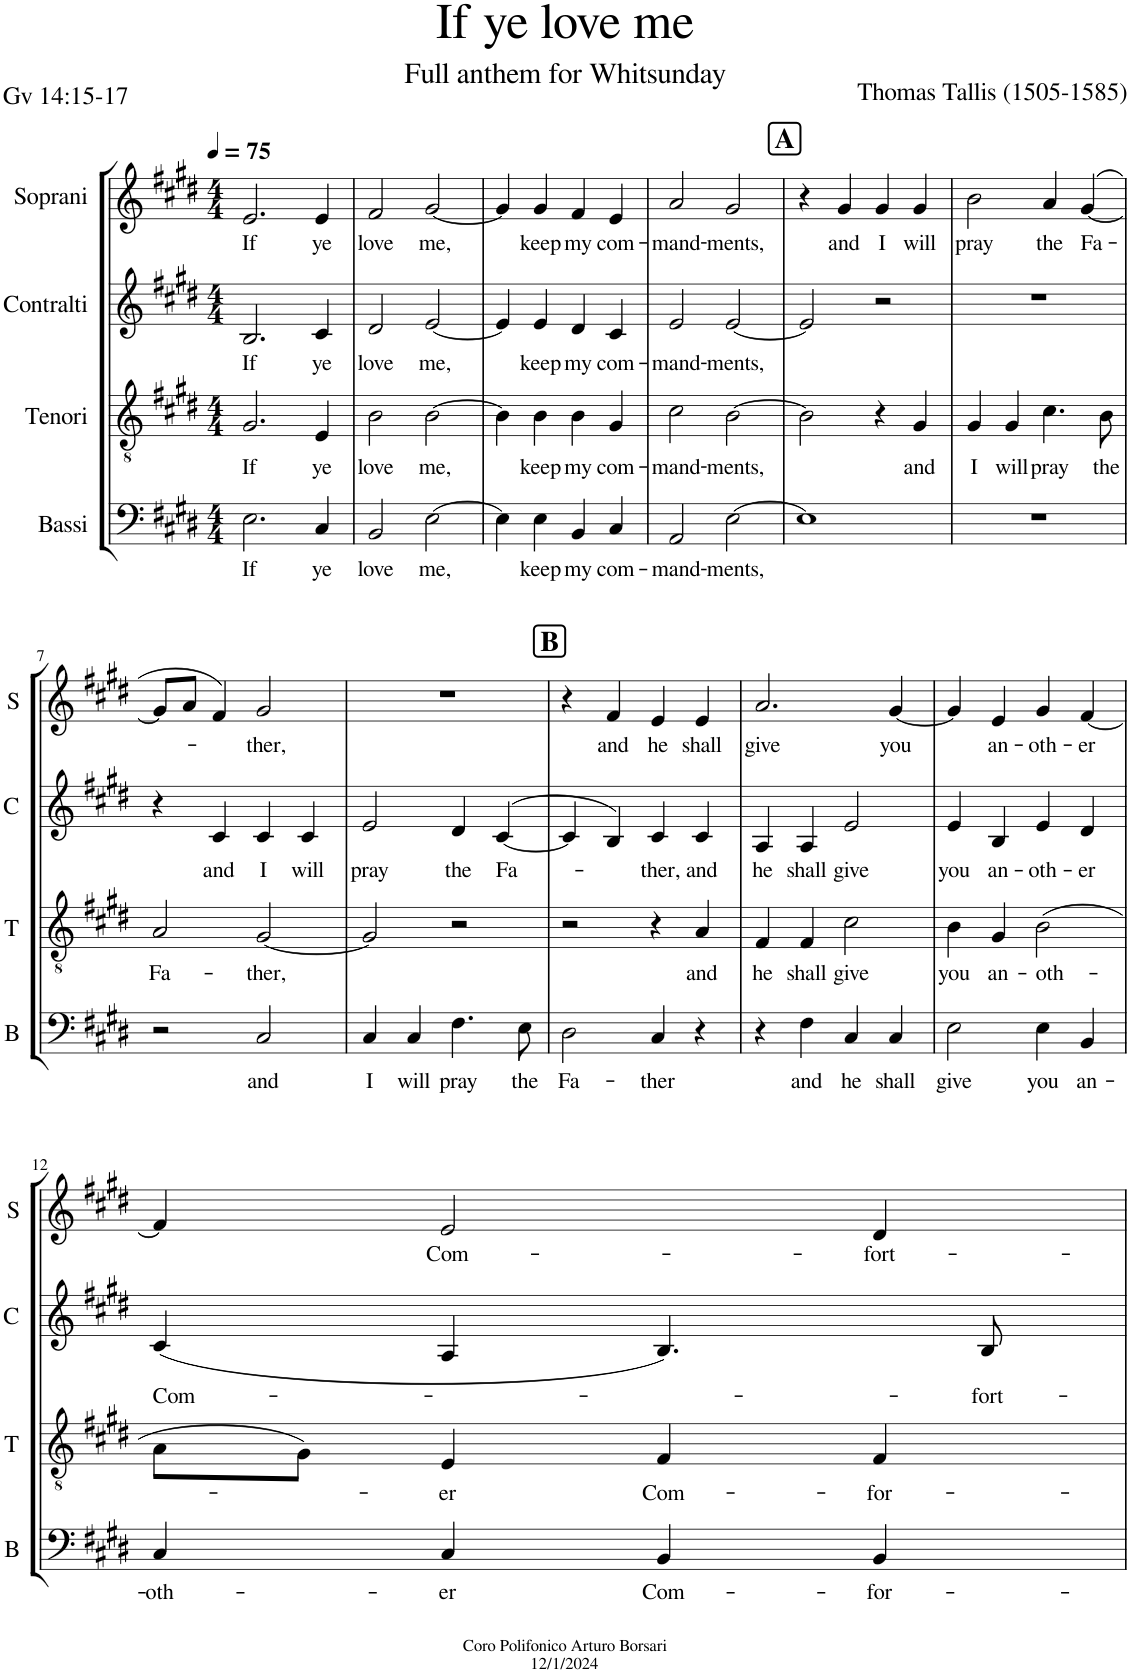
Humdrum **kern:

**kern	**text	**kern	**text	**kern	**text	**kern	**text
*part4	*part4	*part3	*part3	*part2	*part2	*part1	*part1
*staff4	*staff4	*staff3	*staff3	*staff2	*staff2	*staff1	*staff1
*I"Bassi	*	*I"Tenori	*	*I"Contralti	*	*I"Soprani	*
*I'B	*	*I'T	*	*I'C	*	*I'S	*
*clefF4	*	*clefGv2	*	*clefG2	*	*clefG2	*
*k[f#c#g#d#]	*	*k[f#c#g#d#]	*	*k[f#c#g#d#]	*	*k[f#c#g#d#]	*
*M4/4	*	*M4/4	*	*M4/4	*	*M4/4	*
*MM75	*	*MM75	*	*MM75	*	*MM75	*
=1	=1	=1	=1	=1	=1	=1	=1
!	!LO:LY:b	!	!LO:LY:b	!	!LO:LY:b	!	!LO:LY:b
2.E\	If	2.G#/	If	2.B/	If	2.e/	If
!	!LO:LY:b	!	!LO:LY:b	!	!LO:LY:b	!	!LO:LY:b
4C#/	ye	4E/	ye	4c#/	ye	4e/	ye
=2	=2	=2	=2	=2	=2	=2	=2
!	!LO:LY:b	!	!LO:LY:b	!	!LO:LY:b	!	!LO:LY:b
2BB/	love	2B\	love	2d#/	love	2f#/	love
!	!LO:LY:b	!	!LO:LY:b	!	!LO:LY:b	!	!LO:LY:b
[2E\	me,	[2B\	me,	[2e/	me,	[2g#/	me,
=3	=3	=3	=3	=3	=3	=3	=3
4E\]	.	4B\]	.	4e/]	.	4g#/]	.
!	!LO:LY:b	!	!LO:LY:b	!	!LO:LY:b	!	!LO:LY:b
4E\	keep	4B\	keep	4e/	keep	4g#/	keep
!	!LO:LY:b	!	!LO:LY:b	!	!LO:LY:b	!	!LO:LY:b
4BB/	my	4B\	my	4d#/	my	4f#/	my
!	!LO:LY:b	!	!LO:LY:b	!	!LO:LY:b	!	!LO:LY:b
4C#/	com-	4G#/	com-	4c#/	com-	4e/	com-
=4	=4	=4	=4	=4	=4	=4	=4
!	!LO:LY:b	!	!LO:LY:b	!	!LO:LY:b	!	!LO:LY:b
2AA/	-mand-	2c#\	-mand-	2e/	-mand-	2a/	-mand-
!	!LO:LY:b	!	!LO:LY:b	!	!LO:LY:b	!	!LO:LY:b
[2E\	-ments,	[2B\	-ments,	[2e/	-ments,	2g#/	-ments,
!!LO:REH:place=s1:a:B:cj:fs=14:t=A
=5	=5	=5	=5	=5	=5	=5	=5
1E]	.	2B\]	.	2e/]	.	4r	.
!	!	!	!	!	!	!	!LO:LY:b
.	.	.	.	.	.	4g#/	and
!	!	!	!	!	!	!	!LO:LY:b
.	.	4r	.	2r	.	4g#/	I
!	!	!	!LO:LY:b	!	!	!	!LO:LY:b
.	.	4G#/	and	.	.	4g#/	will
=6	=6	=6	=6	=6	=6	=6	=6
!	!	!	!LO:LY:b	!	!	!	!LO:LY:b
1r	.	4G#/	I	1r	.	2b\	pray
!	!	!	!LO:LY:b	!	!	!	!
.	.	4G#/	will	.	.	.	.
!	!	!	!LO:LY:b	!	!	!	!LO:LY:b
.	.	4.c#\	pray	.	.	4a/	the
!	!	!	!	!	!	!	!LO:LY:b
.	.	.	.	.	.	(>[4g#/	Fa-
!	!	!	!LO:LY:b	!	!	!	!
.	.	8B\	the	.	.	.	.
!!LO:LB:g=z
=7	=7	=7	=7	=7	=7	=7	=7
!	!	!	!LO:LY:b	!	!	!	!
2r	.	2A/	Fa-	4r	.	8g#/L]	.
.	.	.	.	.	.	8a/J	.
!	!	!	!	!	!LO:LY:b	!	!
.	.	.	.	4c#/	and	4f#/)	.
!	!LO:LY:b	!	!LO:LY:b	!	!LO:LY:b	!	!LO:LY:b
2C#/	and	[2G#/	-ther,	4c#/	I	2g#/	-ther,
!	!	!	!	!	!LO:LY:b	!	!
.	.	.	.	4c#/	will	.	.
=8	=8	=8	=8	=8	=8	=8	=8
!	!LO:LY:b	!	!	!	!LO:LY:b	!	!
4C#/	I	2G#/]	.	2e/	pray	1r	.
!	!LO:LY:b	!	!	!	!	!	!
4C#/	will	.	.	.	.	.	.
!	!LO:LY:b	!	!	!	!LO:LY:b	!	!
4.F#\	pray	2r	.	4d#/	the	.	.
!	!	!	!	!	!LO:LY:b	!	!
.	.	.	.	(>[4c#/	Fa-	.	.
!	!LO:LY:b	!	!	!	!	!	!
8E\	the	.	.	.	.	.	.
!!LO:REH:place=s1:a:B:cj:fs=14:t=B
=9	=9	=9	=9	=9	=9	=9	=9
!	!LO:LY:b	!	!	!	!	!	!
2D#\	Fa-	2r	.	4c#/]	.	4r	.
!	!	!	!	!	!	!	!LO:LY:b
.	.	.	.	4B/)	.	4f#/	and
!	!LO:LY:b	!	!	!	!LO:LY:b	!	!LO:LY:b
4C#/	-ther	4r	.	4c#/	-ther,	4e/	he
!	!	!	!LO:LY:b	!	!LO:LY:b	!	!LO:LY:b
4r	.	4A/	and	4c#/	and	4e/	shall
=10	=10	=10	=10	=10	=10	=10	=10
!	!	!	!LO:LY:b	!	!LO:LY:b	!	!LO:LY:b
4r	.	4F#/	he	4A/	he	2.a/	give
!	!LO:LY:b	!	!LO:LY:b	!	!LO:LY:b	!	!
4F#\	and	4F#/	shall	4A/	shall	.	.
!	!LO:LY:b	!	!LO:LY:b	!	!LO:LY:b	!	!
4C#/	he	2c#\	give	2e/	give	.	.
!	!LO:LY:b	!	!	!	!	!	!LO:LY:b
4C#/	shall	.	.	.	.	[4g#/	you
=11	=11	=11	=11	=11	=11	=11	=11
!	!LO:LY:b	!	!LO:LY:b	!	!LO:LY:b	!	!
2E\	give	4B\	you	4e/	you	4g#/]	.
!	!	!	!LO:LY:b	!	!LO:LY:b	!	!LO:LY:b
.	.	4G#/	an-	4B/	an-	4e/	an-
!	!LO:LY:b	!	!LO:LY:b	!	!LO:LY:b	!	!LO:LY:b
4E\	you	(2B\	-oth-	4e/	-oth-	4g#/	-oth-
!	!LO:LY:b	!	!	!	!LO:LY:b	!	!LO:LY:b
4BB/	an-	.	.	4d#/	-er	[4f#/	-er
!!LO:LB:g=z
=12	=12	=12	=12	=12	=12	=12	=12
!	!LO:LY:b	!	!	!	!LO:LY:b	!	!
4C#/	-oth-	8A\L	.	(4c#/	Com-	4f#/]	.
.	.	8G#\J)	.	.	.	.	.
!	!LO:LY:b	!	!LO:LY:b	!	!	!	!LO:LY:b
4C#/	-er	4E/	-er	4A/	.	2e/	Com-
!	!LO:LY:b	!	!LO:LY:b	!	!	!	!
4BB/	Com-	4F#/	Com-	4.B/)	.	.	.
!	!LO:LY:b	!	!LO:LY:b	!	!	!	!LO:LY:b
4BB/	-for-	4F#/	-for-	.	.	4d#/	-fort-
!	!	!	!	!	!LO:LY:b	!	!
.	.	.	.	8B/	-fort-	.	.
=	=	=	=	=	=	=	=
*-	*-	*-	*-	*-	*-	*-	*-
